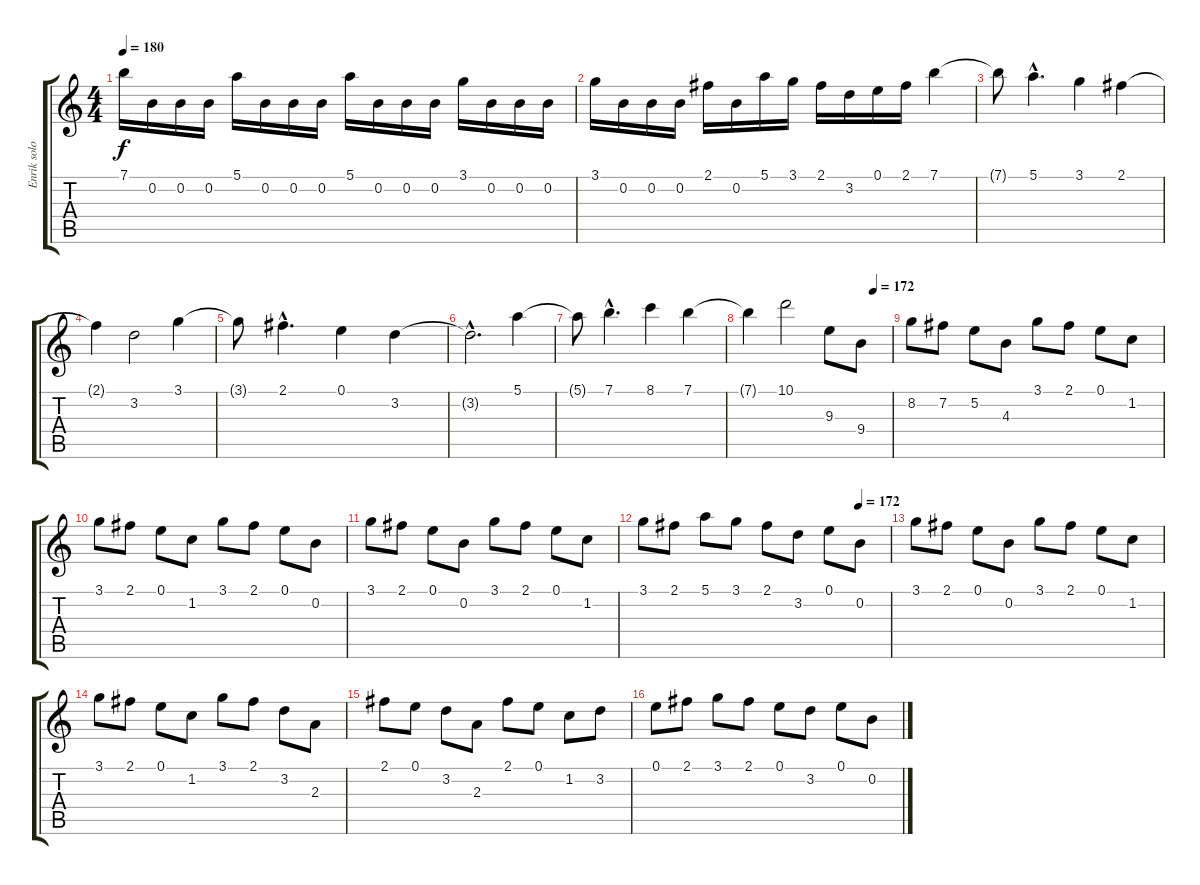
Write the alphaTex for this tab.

\track ("Enrik solo" "Enrik solo") {instrument overdrivenguitar}
\staff {score tabs}
\tuning (E4 B3 G3 D3 A2 E2) {hide}
\ts (4 4)
\tempo 180
\clef g2
\ks c
7.1.16{dy f} 0.2.16 0.2.16 0.2.16 5.1.16 0.2.16 0.2.16 0.2.16 5.1.16 0.2.16 0.2.16 0.2.16 3.1.16 0.2.16 0.2.16 0.2.16 |
3.1.16 0.2.16 0.2.16 0.2.16 2.1.16 0.2.16 5.1.16 3.1.16 2.1.16 3.2.16 0.1.16 2.1.16 7.1.4 |
7.1{t}.8 5.1{hac}.4{d} 3.1.4 2.1.4 |
2.1{t}.4 3.2.2 3.1.4 |
3.1{t}.8 2.1{hac}.4{d} 0.1.4 3.2.4 |
3.2{hac t}.2{d} 5.1.4 |
5.1{t}.8 7.1{hac}.4{d} 8.1.4 7.1.4 |
\tempo (172 0.875)
7.1{t}.4 10.1.2 9.3.8 9.4.8 |
8.2.8 7.2.8 5.2.8 4.3.8 3.1.8 2.1.8 0.1.8 1.2.8 |
3.1.8 2.1.8 0.1.8 1.2.8 3.1.8 2.1.8 0.1.8 0.2.8 |
3.1.8 2.1.8 0.1.8 0.2.8 3.1.8 2.1.8 0.1.8 1.2.8 |
\tempo (172 0.875)
3.1.8 2.1.8 5.1.8 3.1.8 2.1.8 3.2.8 0.1.8 0.2.8 |
3.1.8 2.1.8 0.1.8 0.2.8 3.1.8 2.1.8 0.1.8 1.2.8 |
3.1.8 2.1.8 0.1.8 1.2.8 3.1.8 2.1.8 3.2.8 2.3.8 |
2.1.8 0.1.8 3.2.8 2.3.8 2.1.8 0.1.8 1.2.8 3.2.8 |
0.1.8 2.1.8 3.1.8 2.1.8 0.1.8 3.2.8 0.1.8 0.2.8
